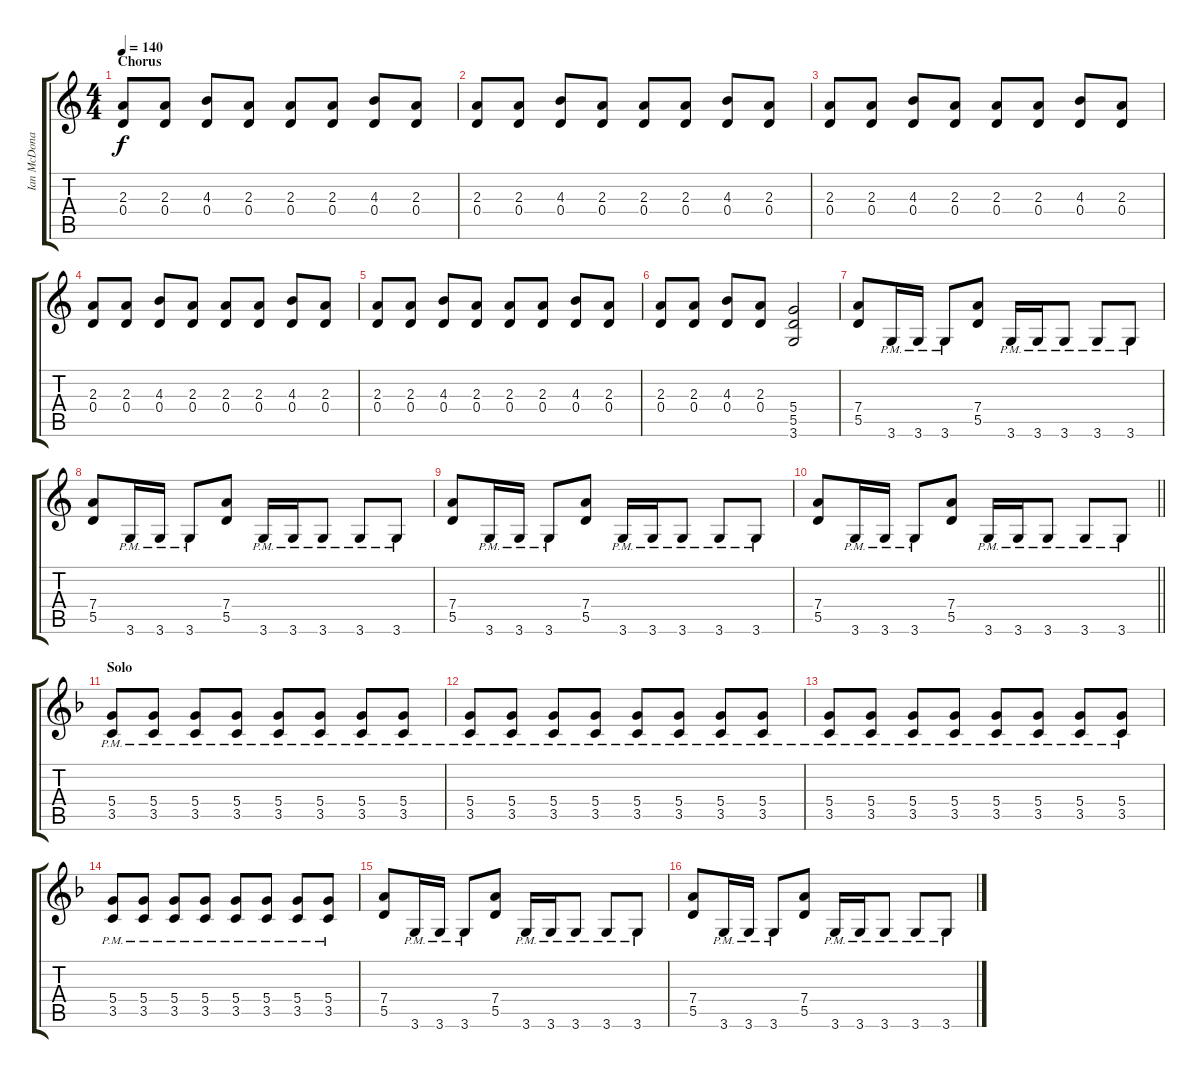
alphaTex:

\track ("Ian McDonald (Gtr.I)" "Ian McDona") {instrument overdrivenguitar}
\staff {score tabs}
\tuning (E4 B3 G3 D3 A2 E2) {hide}
\ts (4 4)
\section ("" "Chorus")
\tempo 140
\clef g2
\ks c
(2.3 0.4).8{dy f} (2.3 0.4).8 (4.3 0.4).8 (2.3 0.4).8 (2.3 0.4).8 (2.3 0.4).8 (4.3 0.4).8 (2.3 0.4).8 |
(2.3 0.4).8 (2.3 0.4).8 (4.3 0.4).8 (2.3 0.4).8 (2.3 0.4).8 (2.3 0.4).8 (4.3 0.4).8 (2.3 0.4).8 |
(2.3 0.4).8 (2.3 0.4).8 (4.3 0.4).8 (2.3 0.4).8 (2.3 0.4).8 (2.3 0.4).8 (4.3 0.4).8 (2.3 0.4).8 |
(2.3 0.4).8 (2.3 0.4).8 (4.3 0.4).8 (2.3 0.4).8 (2.3 0.4).8 (2.3 0.4).8 (4.3 0.4).8 (2.3 0.4).8 |
(2.3 0.4).8 (2.3 0.4).8 (4.3 0.4).8 (2.3 0.4).8 (2.3 0.4).8 (2.3 0.4).8 (4.3 0.4).8 (2.3 0.4).8 |
(2.3 0.4).8 (2.3 0.4).8 (4.3 0.4).8 (2.3 0.4).8 (5.4 5.5 3.6).2 |
(7.4 5.5).8 3.6{pm}.16 3.6{pm}.16 3.6{pm}.8 (7.4 5.5).8 3.6{pm}.16 3.6{pm}.16 3.6{pm}.8 3.6{pm}.8 3.6{pm}.8 |
(7.4 5.5).8 3.6{pm}.16 3.6{pm}.16 3.6{pm}.8 (7.4 5.5).8 3.6{pm}.16 3.6{pm}.16 3.6{pm}.8 3.6{pm}.8 3.6{pm}.8 |
(7.4 5.5).8 3.6{pm}.16 3.6{pm}.16 3.6{pm}.8 (7.4 5.5).8 3.6{pm}.16 3.6{pm}.16 3.6{pm}.8 3.6{pm}.8 3.6{pm}.8 |
\barLineRight lightlight
(7.4 5.5).8 3.6{pm}.16 3.6{pm}.16 3.6{pm}.8 (7.4 5.5).8 3.6{pm}.16 3.6{pm}.16 3.6{pm}.8 3.6{pm}.8 3.6{pm}.8 |
\section ("" "Solo")
\ks f
(5.4{pm} 3.5{pm}).8 (5.4{pm} 3.5{pm}).8 (5.4{pm} 3.5{pm}).8 (5.4{pm} 3.5{pm}).8 (5.4{pm} 3.5{pm}).8 (5.4{pm} 3.5{pm}).8 (5.4{pm} 3.5{pm}).8 (5.4{pm} 3.5{pm}).8 |
(5.4{pm} 3.5{pm}).8 (5.4{pm} 3.5{pm}).8 (5.4{pm} 3.5{pm}).8 (5.4{pm} 3.5{pm}).8 (5.4{pm} 3.5{pm}).8 (5.4{pm} 3.5{pm}).8 (5.4{pm} 3.5{pm}).8 (5.4{pm} 3.5{pm}).8 |
(5.4{pm} 3.5{pm}).8 (5.4{pm} 3.5{pm}).8 (5.4{pm} 3.5{pm}).8 (5.4{pm} 3.5{pm}).8 (5.4{pm} 3.5{pm}).8 (5.4{pm} 3.5{pm}).8 (5.4{pm} 3.5{pm}).8 (5.4{pm} 3.5{pm}).8 |
(5.4{pm} 3.5{pm}).8 (5.4{pm} 3.5{pm}).8 (5.4{pm} 3.5{pm}).8 (5.4{pm} 3.5{pm}).8 (5.4{pm} 3.5{pm}).8 (5.4{pm} 3.5{pm}).8 (5.4{pm} 3.5{pm}).8 (5.4{pm} 3.5{pm}).8 |
(7.4 5.5).8 3.6{pm}.16 3.6{pm}.16 3.6{pm}.8 (7.4 5.5).8 3.6{pm}.16 3.6{pm}.16 3.6{pm}.8 3.6{pm}.8 3.6{pm}.8 |
(7.4 5.5).8 3.6{pm}.16 3.6{pm}.16 3.6{pm}.8 (7.4 5.5).8 3.6{pm}.16 3.6{pm}.16 3.6{pm}.8 3.6{pm}.8 3.6{pm}.8
